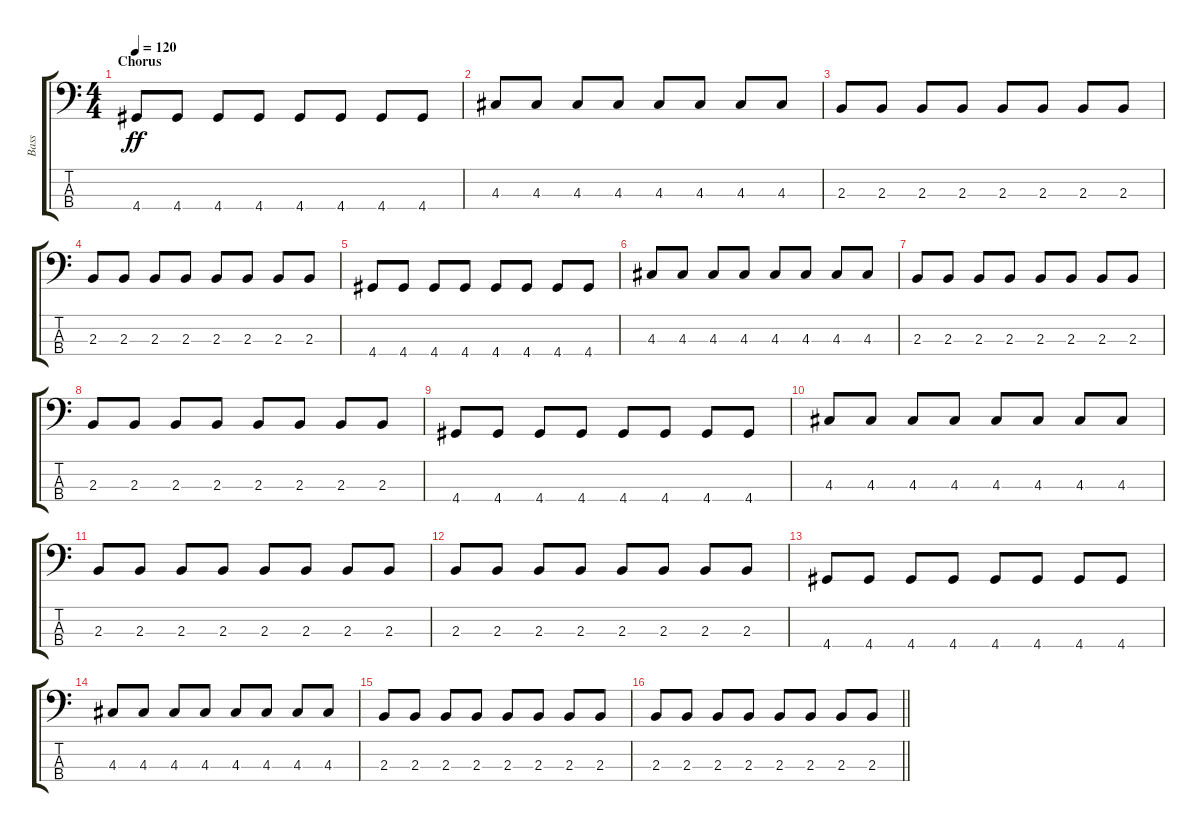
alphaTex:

\track ("Bass" "Bass") {instrument electricbassfinger}
\staff {score tabs}
\tuning (G2 D2 A1 E1) {hide}
\ts (4 4)
\section ("" "Chorus")
\tempo 120
\clef f4
\ks c
4.4.8{dy ff} 4.4.8 4.4.8 4.4.8 4.4.8 4.4.8 4.4.8 4.4.8 |
4.3.8 4.3.8 4.3.8 4.3.8 4.3.8 4.3.8 4.3.8 4.3.8 |
2.3.8 2.3.8 2.3.8 2.3.8 2.3.8 2.3.8 2.3.8 2.3.8 |
2.3.8 2.3.8 2.3.8 2.3.8 2.3.8 2.3.8 2.3.8 2.3.8 |
4.4.8 4.4.8 4.4.8 4.4.8 4.4.8 4.4.8 4.4.8 4.4.8 |
4.3.8 4.3.8 4.3.8 4.3.8 4.3.8 4.3.8 4.3.8 4.3.8 |
2.3.8 2.3.8 2.3.8 2.3.8 2.3.8 2.3.8 2.3.8 2.3.8 |
2.3.8 2.3.8 2.3.8 2.3.8 2.3.8 2.3.8 2.3.8 2.3.8 |
4.4.8 4.4.8 4.4.8 4.4.8 4.4.8 4.4.8 4.4.8 4.4.8 |
4.3.8 4.3.8 4.3.8 4.3.8 4.3.8 4.3.8 4.3.8 4.3.8 |
2.3.8 2.3.8 2.3.8 2.3.8 2.3.8 2.3.8 2.3.8 2.3.8 |
2.3.8 2.3.8 2.3.8 2.3.8 2.3.8 2.3.8 2.3.8 2.3.8 |
4.4.8 4.4.8 4.4.8 4.4.8 4.4.8 4.4.8 4.4.8 4.4.8 |
4.3.8 4.3.8 4.3.8 4.3.8 4.3.8 4.3.8 4.3.8 4.3.8 |
2.3.8 2.3.8 2.3.8 2.3.8 2.3.8 2.3.8 2.3.8 2.3.8 |
\barLineRight lightlight
2.3.8 2.3.8 2.3.8 2.3.8 2.3.8 2.3.8 2.3.8 2.3.8
